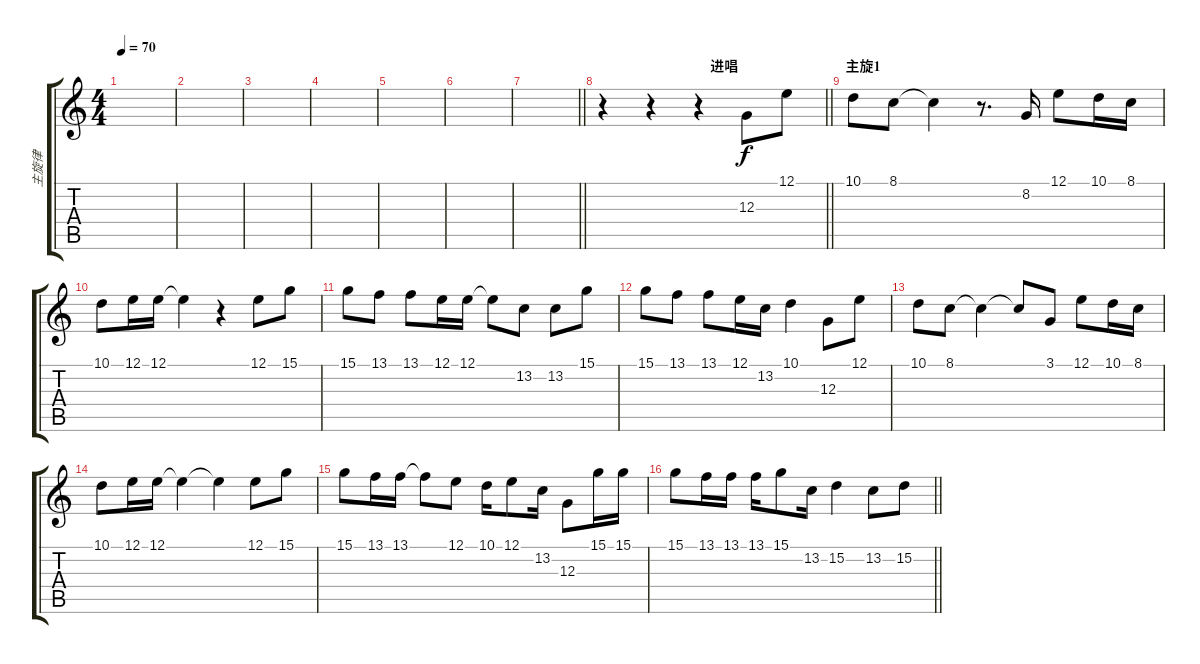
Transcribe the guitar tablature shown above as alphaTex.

\track ("主旋律" "主旋律") {instrument voiceoohs}
\staff {score tabs}
\tuning (E4 B3 G3 D3 A2 E2) {hide}
\ts (4 4)
\tempo 70
\clef g2
\ks c
|
|
|
|
|
|
\barLineRight lightlight
|
\section ("" "                                进唱")
\barLineRight lightlight
r.4 r.4 r.4 12.3.8 12.1.8 |
\section ("" "主旋1")
10.1.8 8.1.8 8.1{t}.4 r.8{d} 8.2.16 12.1.8{txt ""} 10.1.16 8.1.16 |
10.1.8 12.1.16 12.1.16 12.1{t}.4 r.4 12.1.8 15.1.8 |
15.1.8 13.1.8 13.1.8 12.1.16 12.1.16 12.1{t}.8 13.2.8 13.2.8 15.1.8 |
15.1.8 13.1.8 13.1.8 12.1.16 13.2.16 10.1.4 12.3.8 12.1.8 |
10.1.8 8.1.8 8.1{t}.4 8.1{t}.8 3.1.8 12.1.8 10.1.16 8.1.16 |
10.1.8 12.1.16 12.1.16 12.1{t}.4 12.1{t}.4 12.1.8 15.1.8 |
15.1.8 13.1.16 13.1.16 13.1{t}.8 12.1.8 10.1.16 12.1.8 13.2.16 12.3.8 15.1.16 15.1.16 |
\barLineRight lightlight
15.1.8 13.1.16 13.1.16 13.1.16 15.1.8 13.2.16 15.2.4 13.2.8 15.2.8
